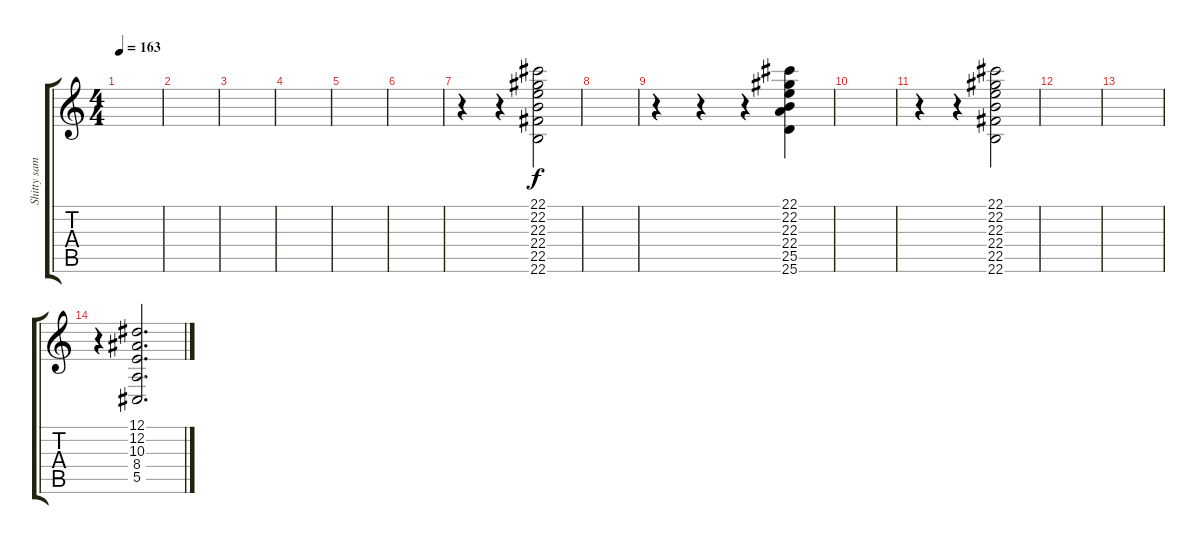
\track ("Shitty samples made by skrillez" "Shitty sam") {instrument reversecymbal}
\staff {score tabs}
\tuning (Eb4 Bb3 Gb3 Db3 Ab2 Db2) {hide}
\ts (4 4)
\tempo 163
\clef g2
\ks c
|
|
|
|
|
|
r.4 r.4 (22.1 22.2 22.3 22.4 22.5 22.6).2 |
|
r.4 r.4 r.4 (22.1 22.2 22.3 22.4 25.5 25.6).4 |
|
r.4 r.4 (22.1 22.2 22.3 22.4 22.5 22.6).2 |
|
|
r.4 (12.1 12.2 10.3 8.4 5.5).2{d dy f}
